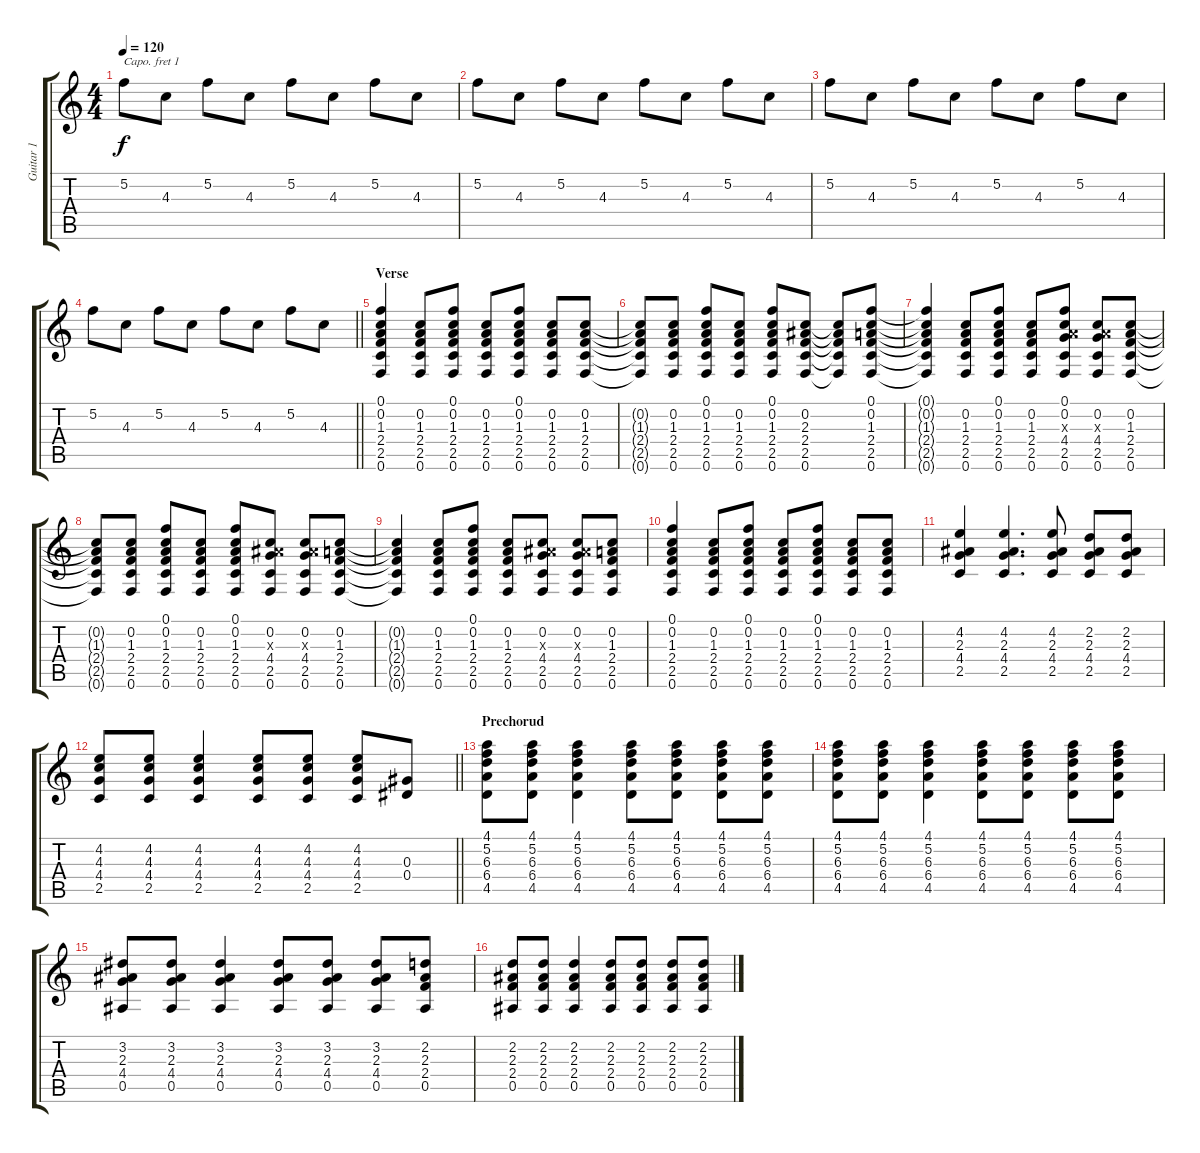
\track ("Guitar 1" "Guitar 1") {instrument acousticguitarsteel}
\staff {score tabs}
\capo 1
\tuning (E4 B3 G3 D3 A2 E2) {hide}
\ts (4 4)
\tempo 120
\clef g2
\ks c
5.2.8{dy f} 4.3.8 5.2.8 4.3.8 5.2.8 4.3.8 5.2.8 4.3.8 |
5.2.8 4.3.8 5.2.8 4.3.8 5.2.8 4.3.8 5.2.8 4.3.8 |
5.2.8 4.3.8 5.2.8 4.3.8 5.2.8 4.3.8 5.2.8 4.3.8 |
\barLineRight lightlight
5.2.8 4.3.8 5.2.8 4.3.8 5.2.8 4.3.8 5.2.8 4.3.8 |
\section ("" "Verse")
(0.1 0.2 1.3 2.4 2.5 0.6).4 (0.2 1.3 2.4 2.5 0.6).8 (0.1 0.2 1.3 2.4 2.5 0.6).8 (0.2 1.3 2.4 2.5 0.6).8 (0.1 0.2 1.3 2.4 2.5 0.6).8 (0.2 1.3 2.4 2.5 0.6).8 (0.2 1.3 2.4 2.5 0.6).8 |
(0.2{t} 1.3{t} 2.4{t} 2.5{t} 0.6{t}).8 (0.2 1.3 2.4 2.5 0.6).8 (0.1 0.2 1.3 2.4 2.5 0.6).8 (0.2 1.3 2.4 2.5 0.6).8 (0.1 0.2 1.3 2.4 2.5 0.6).8 (0.2 2.3 2.4 2.5 0.6).8 (0.2{t} 2.3{t} 2.4{t} 2.5{t} 0.6{t}).8 (0.1 0.2 1.3 2.4 2.5 0.6).8 |
(0.1{t} 0.2{t} 1.3{t} 2.4{t} 2.5{t} 0.6{t}).4 (0.2 1.3 2.4 2.5 0.6).8 (0.1 0.2 1.3 2.4 2.5 0.6).8 (0.2 1.3 2.4 2.5 0.6).8 (0.1 0.2 1.3{x} 4.4 2.5 0.6).8 (0.2 1.3{x} 4.4 2.5 0.6).8 (0.2 1.3 2.4 2.5 0.6).8 |
(0.2{t} 1.3{t} 2.4{t} 2.5{t} 0.6{t}).8 (0.2 1.3 2.4 2.5 0.6).8 (0.1 0.2 1.3 2.4 2.5 0.6).8 (0.2 1.3 2.4 2.5 0.6).8 (0.1 0.2 1.3 2.4 2.5 0.6).8 (0.2 2.3{x} 4.4 2.5 0.6).8 (0.2 2.3{x} 4.4 2.5 0.6).8 (0.2 1.3 2.4 2.5 0.6).8 |
(0.2{t} 1.3{t} 2.4{t} 2.5{t} 0.6{t}).4 (0.2 1.3 2.4 2.5 0.6).8 (0.1 0.2 1.3 2.4 2.5 0.6).8 (0.2 1.3 2.4 2.5 0.6).8 (0.2 2.3{x} 4.4 2.5 0.6).8 (0.2 2.3{x} 4.4 2.5 0.6).8 (0.2 1.3 2.4 2.5 0.6).8 |
(0.1 0.2 1.3 2.4 2.5 0.6).4 (0.2 1.3 2.4 2.5 0.6).8 (0.1 0.2 1.3 2.4 2.5 0.6).8 (0.2 1.3 2.4 2.5 0.6).8 (0.1 0.2 1.3 2.4 2.5 0.6).8 (0.2 1.3 2.4 2.5 0.6).8 (0.2 1.3 2.4 2.5 0.6).8 |
(4.2 2.3 4.4 2.5).4 (4.2 2.3 4.4 2.5).4{d} (4.2 2.3 4.4 2.5).8 (2.2 2.3 4.4 2.5).8 (2.2 2.3 4.4 2.5).8 |
\barLineRight lightlight
(4.2 4.3 4.4 2.5).8 (4.2 4.3 4.4 2.5).8 (4.2 4.3 4.4 2.5).4 (4.2 4.3 4.4 2.5).8 (4.2 4.3 4.4 2.5).8 (4.2 4.3 4.4 2.5).8 (0.3 0.4).8 |
\section ("" "Prechorud")
(4.1 5.2 6.3 6.4 4.5).8 (4.1 5.2 6.3 6.4 4.5).8 (4.1 5.2 6.3 6.4 4.5).4 (4.1 5.2 6.3 6.4 4.5).8 (4.1 5.2 6.3 6.4 4.5).8 (4.1 5.2 6.3 6.4 4.5).8 (4.1 5.2 6.3 6.4 4.5).8 |
(4.1 5.2 6.3 6.4 4.5).8 (4.1 5.2 6.3 6.4 4.5).8 (4.1 5.2 6.3 6.4 4.5).4 (4.1 5.2 6.3 6.4 4.5).8 (4.1 5.2 6.3 6.4 4.5).8 (4.1 5.2 6.3 6.4 4.5).8 (4.1 5.2 6.3 6.4 4.5).8 |
(3.2 2.3 4.4 0.5).8 (3.2 2.3 4.4 0.5).8 (3.2 2.3 4.4 0.5).4 (3.2 2.3 4.4 0.5).8 (3.2 2.3 4.4 0.5).8 (3.2 2.3 4.4 0.5).8 (2.2 2.3 2.4 0.5).8 |
(2.2 2.3 2.4 0.5).8 (2.2 2.3 2.4 0.5).8 (2.2 2.3 2.4 0.5).4 (2.2 2.3 2.4 0.5).8 (2.2 2.3 2.4 0.5).8 (2.2 2.3 2.4 0.5).8 (2.2 2.3 2.4 0.5).8
